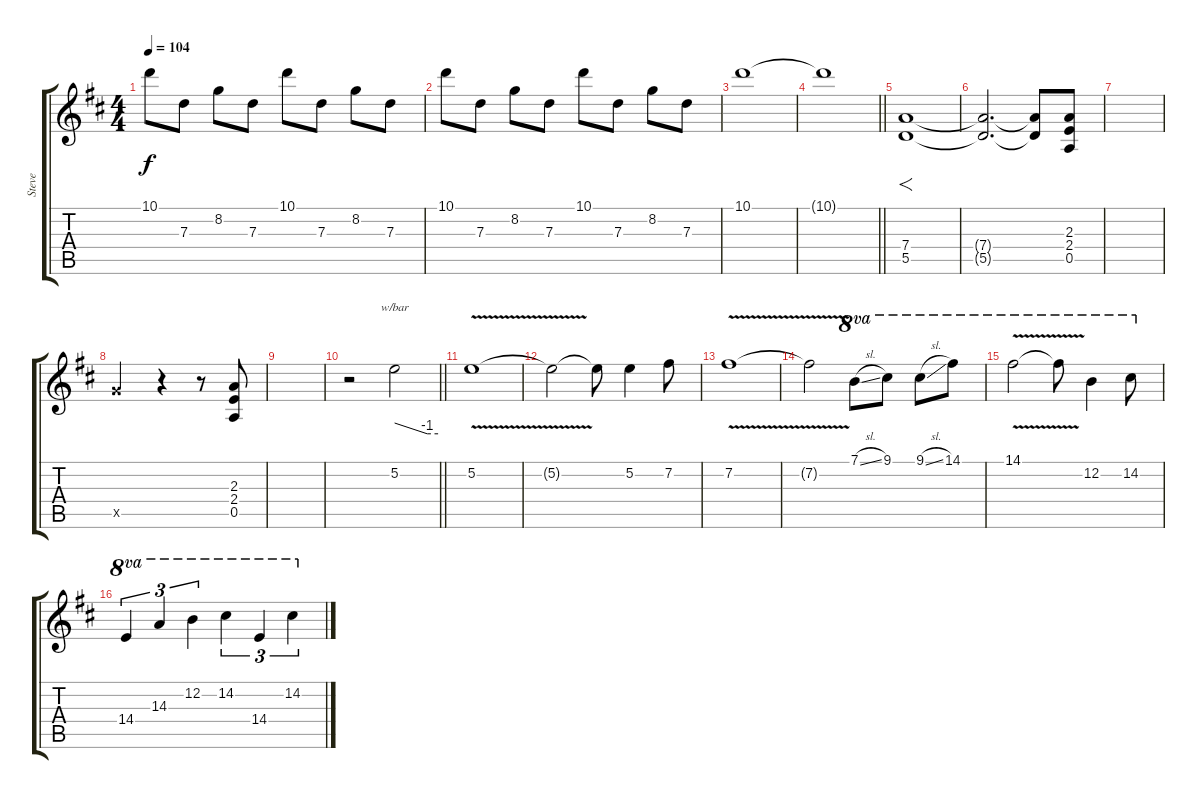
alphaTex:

\track ("Steve" "Steve") {instrument distortionguitar}
\staff {score tabs}
\tuning (E4 B3 G3 D3 A2 E2) {hide}
\ts (4 4)
\tempo 104
\clef g2
\ks d
10.1.8{dy f} 7.3.8 8.2.8 7.3.8 10.1.8 7.3.8 8.2.8 7.3.8 |
10.1.8 7.3.8 8.2.8 7.3.8 10.1.8 7.3.8 8.2.8 7.3.8 |
10.1.1 |
\barLineRight lightlight
10.1{t}.1 |
(7.4 5.5).1{f} |
(7.4{t} 5.5{t}).2{d} (7.4{t} 5.5{t}).8 (2.3 2.4 0.5).8 |
|
10.5{x}.2 r.4 r.8 (2.3 2.4 0.5).8 |
|
\barLineRight lightlight
r.2 5.2.2{tbe (custom default 0 0 45 -4 60 -4)} |
5.2{v}.1 |
5.2{t}.2 5.2{t}.8 5.2.4 7.2.8 |
7.2{v}.1 |
7.2{t}.2 7.1{sl}.8{ot 8va} 9.1.8{ot 8va} 9.1{sl}.8{ot 8va} 14.1.8{ot 8va} |
14.1{v}.2{ot 8va} 14.1{t}.8{ot 8va} 12.2.4{ot 8va} 14.2.8{ot 8va} |
14.4.4{tu (3 2) ot 8va} 14.3.4{tu (3 2) ot 8va} 12.2.4{tu (3 2) ot 8va} 14.2.4{tu (3 2) ot 8va} 14.4.4{tu (3 2) ot 8va} 14.2.4{tu (3 2) ot 8va}
